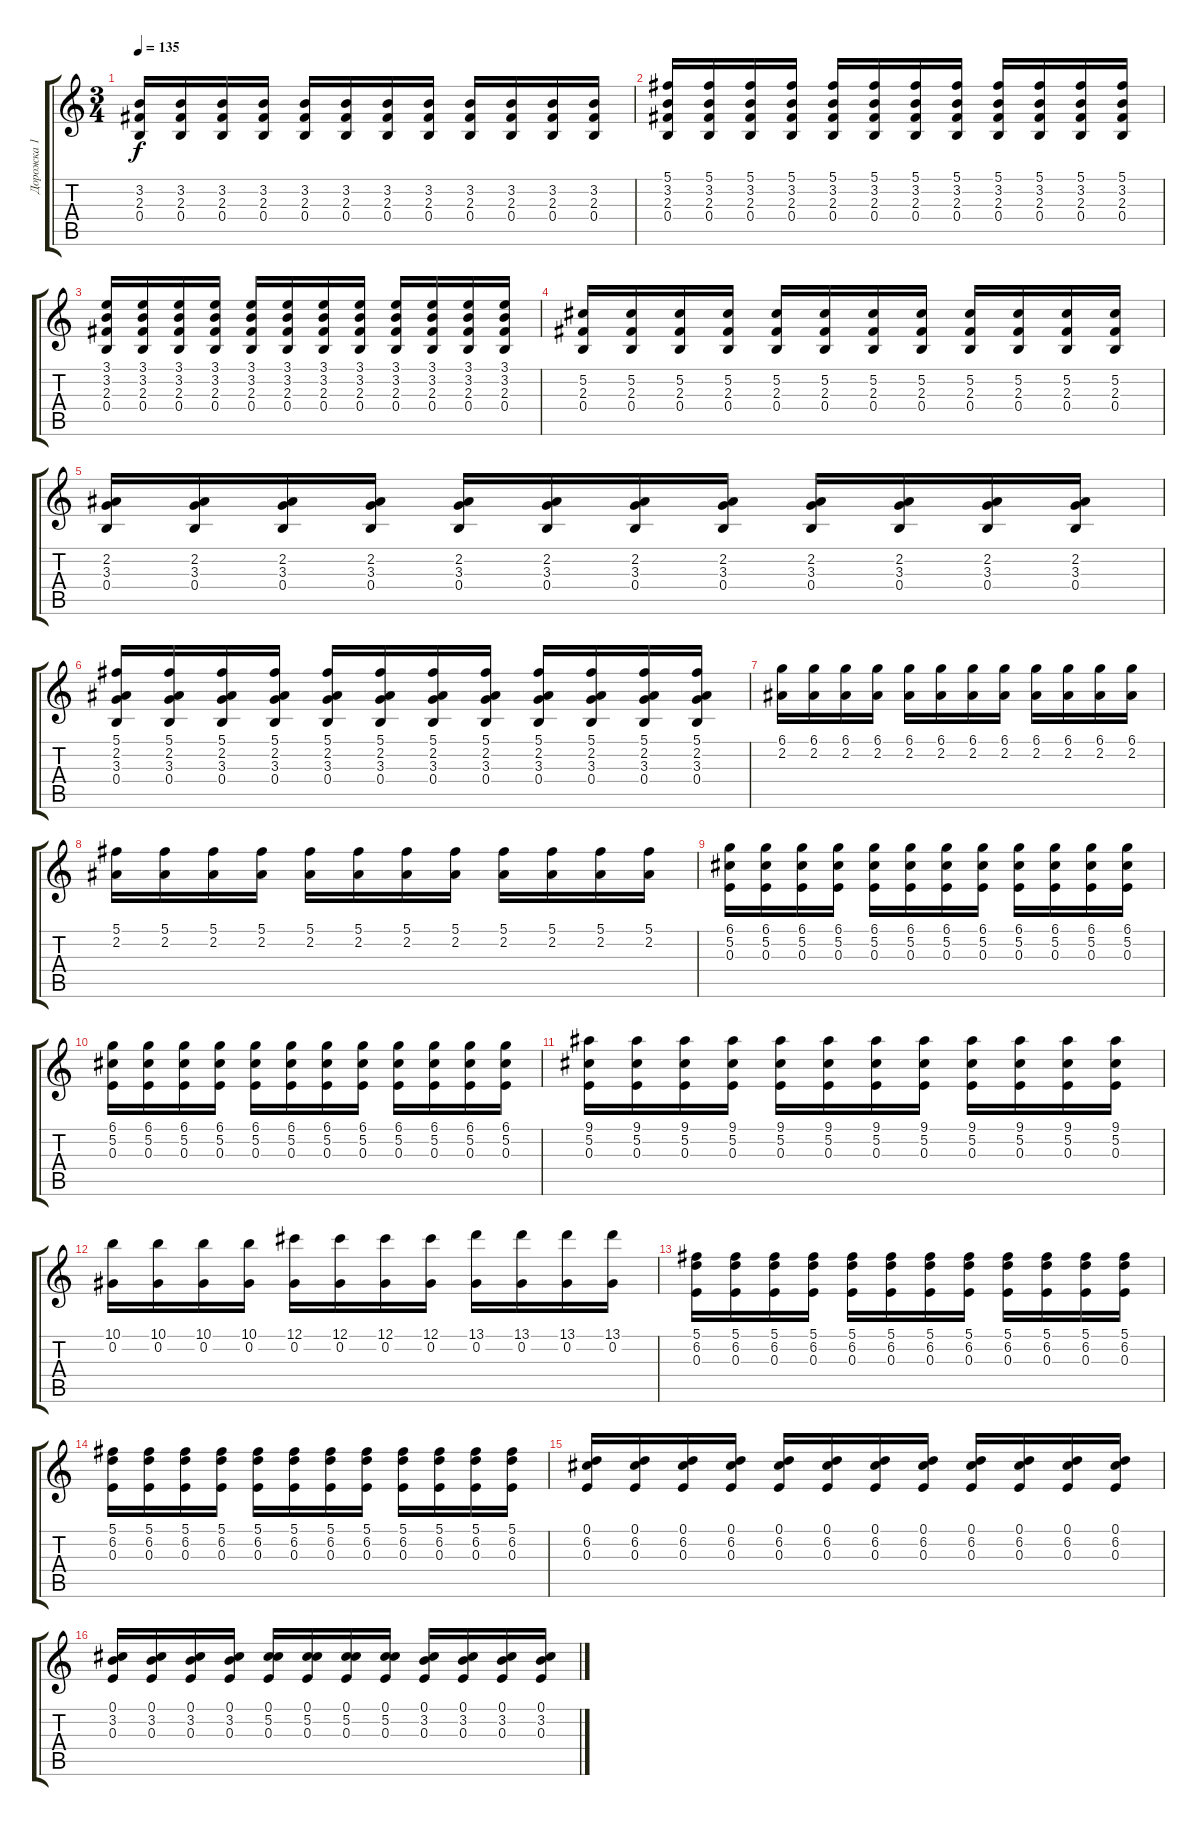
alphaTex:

\track ("Дорожка 1" "Дорожка 1") {instrument distortionguitar}
\staff {score tabs}
\tuning (Db4 Ab3 E3 B2 Gb2 Db2) {hide}
\ts (3 4)
\tempo 135
\clef g2
\ks c
(3.2 2.3 0.4).16{dy f} (3.2 2.3 0.4).16 (3.2 2.3 0.4).16 (3.2 2.3 0.4).16 (3.2 2.3 0.4).16 (3.2 2.3 0.4).16 (3.2 2.3 0.4).16 (3.2 2.3 0.4).16 (3.2 2.3 0.4).16 (3.2 2.3 0.4).16 (3.2 2.3 0.4).16 (3.2 2.3 0.4).16 |
(5.1 3.2 2.3 0.4).16 (5.1 3.2 2.3 0.4).16 (5.1 3.2 2.3 0.4).16 (5.1 3.2 2.3 0.4).16 (5.1 3.2 2.3 0.4).16 (5.1 3.2 2.3 0.4).16 (5.1 3.2 2.3 0.4).16 (5.1 3.2 2.3 0.4).16 (5.1 3.2 2.3 0.4).16 (5.1 3.2 2.3 0.4).16 (5.1 3.2 2.3 0.4).16 (5.1 3.2 2.3 0.4).16 |
(3.1 3.2 2.3 0.4).16 (3.1 3.2 2.3 0.4).16 (3.1 3.2 2.3 0.4).16 (3.1 3.2 2.3 0.4).16 (3.1 3.2 2.3 0.4).16 (3.1 3.2 2.3 0.4).16 (3.1 3.2 2.3 0.4).16 (3.1 3.2 2.3 0.4).16 (3.1 3.2 2.3 0.4).16 (3.1 3.2 2.3 0.4).16 (3.1 3.2 2.3 0.4).16 (3.1 3.2 2.3 0.4).16 |
(5.2 2.3 0.4).16 (5.2 2.3 0.4).16 (5.2 2.3 0.4).16 (5.2 2.3 0.4).16 (5.2 2.3 0.4).16 (5.2 2.3 0.4).16 (5.2 2.3 0.4).16 (5.2 2.3 0.4).16 (5.2 2.3 0.4).16 (5.2 2.3 0.4).16 (5.2 2.3 0.4).16 (5.2 2.3 0.4).16 |
(2.2 3.3 0.4).16 (2.2 3.3 0.4).16 (2.2 3.3 0.4).16 (2.2 3.3 0.4).16 (2.2 3.3 0.4).16 (2.2 3.3 0.4).16 (2.2 3.3 0.4).16 (2.2 3.3 0.4).16 (2.2 3.3 0.4).16 (2.2 3.3 0.4).16 (2.2 3.3 0.4).16 (2.2 3.3 0.4).16 |
(5.1 2.2 3.3 0.4).16 (5.1 2.2 3.3 0.4).16 (5.1 2.2 3.3 0.4).16 (5.1 2.2 3.3 0.4).16 (5.1 2.2 3.3 0.4).16 (5.1 2.2 3.3 0.4).16 (5.1 2.2 3.3 0.4).16 (5.1 2.2 3.3 0.4).16 (5.1 2.2 3.3 0.4).16 (5.1 2.2 3.3 0.4).16 (5.1 2.2 3.3 0.4).16 (5.1 2.2 3.3 0.4).16 |
(6.1 2.2).16 (6.1 2.2).16 (6.1 2.2).16 (6.1 2.2).16 (6.1 2.2).16 (6.1 2.2).16 (6.1 2.2).16 (6.1 2.2).16 (6.1 2.2).16 (6.1 2.2).16 (6.1 2.2).16 (6.1 2.2).16 |
(5.1 2.2).16 (5.1 2.2).16 (5.1 2.2).16 (5.1 2.2).16 (5.1 2.2).16 (5.1 2.2).16 (5.1 2.2).16 (5.1 2.2).16 (5.1 2.2).16 (5.1 2.2).16 (5.1 2.2).16 (5.1 2.2).16 |
(6.1 5.2 0.3).16 (6.1 5.2 0.3).16 (6.1 5.2 0.3).16 (6.1 5.2 0.3).16 (6.1 5.2 0.3).16 (6.1 5.2 0.3).16 (6.1 5.2 0.3).16 (6.1 5.2 0.3).16 (6.1 5.2 0.3).16 (6.1 5.2 0.3).16 (6.1 5.2 0.3).16 (6.1 5.2 0.3).16 |
(6.1 5.2 0.3).16 (6.1 5.2 0.3).16 (6.1 5.2 0.3).16 (6.1 5.2 0.3).16 (6.1 5.2 0.3).16 (6.1 5.2 0.3).16 (6.1 5.2 0.3).16 (6.1 5.2 0.3).16 (6.1 5.2 0.3).16 (6.1 5.2 0.3).16 (6.1 5.2 0.3).16 (6.1 5.2 0.3).16 |
(9.1 5.2 0.3).16 (9.1 5.2 0.3).16 (9.1 5.2 0.3).16 (9.1 5.2 0.3).16 (9.1 5.2 0.3).16 (9.1 5.2 0.3).16 (9.1 5.2 0.3).16 (9.1 5.2 0.3).16 (9.1 5.2 0.3).16 (9.1 5.2 0.3).16 (9.1 5.2 0.3).16 (9.1 5.2 0.3).16 |
(10.1 0.2).16 (10.1 0.2).16 (10.1 0.2).16 (10.1 0.2).16 (12.1 0.2).16 (12.1 0.2).16 (12.1 0.2).16 (12.1 0.2).16 (13.1 0.2).16 (13.1 0.2).16 (13.1 0.2).16 (13.1 0.2).16 |
(5.1 6.2 0.3).16 (5.1 6.2 0.3).16 (5.1 6.2 0.3).16 (5.1 6.2 0.3).16 (5.1 6.2 0.3).16 (5.1 6.2 0.3).16 (5.1 6.2 0.3).16 (5.1 6.2 0.3).16 (5.1 6.2 0.3).16 (5.1 6.2 0.3).16 (5.1 6.2 0.3).16 (5.1 6.2 0.3).16 |
(5.1 6.2 0.3).16 (5.1 6.2 0.3).16 (5.1 6.2 0.3).16 (5.1 6.2 0.3).16 (5.1 6.2 0.3).16 (5.1 6.2 0.3).16 (5.1 6.2 0.3).16 (5.1 6.2 0.3).16 (5.1 6.2 0.3).16 (5.1 6.2 0.3).16 (5.1 6.2 0.3).16 (5.1 6.2 0.3).16 |
(0.1 6.2 0.3).16 (0.1 6.2 0.3).16 (0.1 6.2 0.3).16 (0.1 6.2 0.3).16 (0.1 6.2 0.3).16 (0.1 6.2 0.3).16 (0.1 6.2 0.3).16 (0.1 6.2 0.3).16 (0.1 6.2 0.3).16 (0.1 6.2 0.3).16 (0.1 6.2 0.3).16 (0.1 6.2 0.3).16 |
(0.1 3.2 0.3).16 (0.1 3.2 0.3).16 (0.1 3.2 0.3).16 (0.1 3.2 0.3).16 (0.1 5.2 0.3).16 (0.1 5.2 0.3).16 (0.1 5.2 0.3).16 (0.1 5.2 0.3).16 (0.1 3.2 0.3).16 (0.1 3.2 0.3).16 (0.1 3.2 0.3).16 (0.1 3.2 0.3).16
